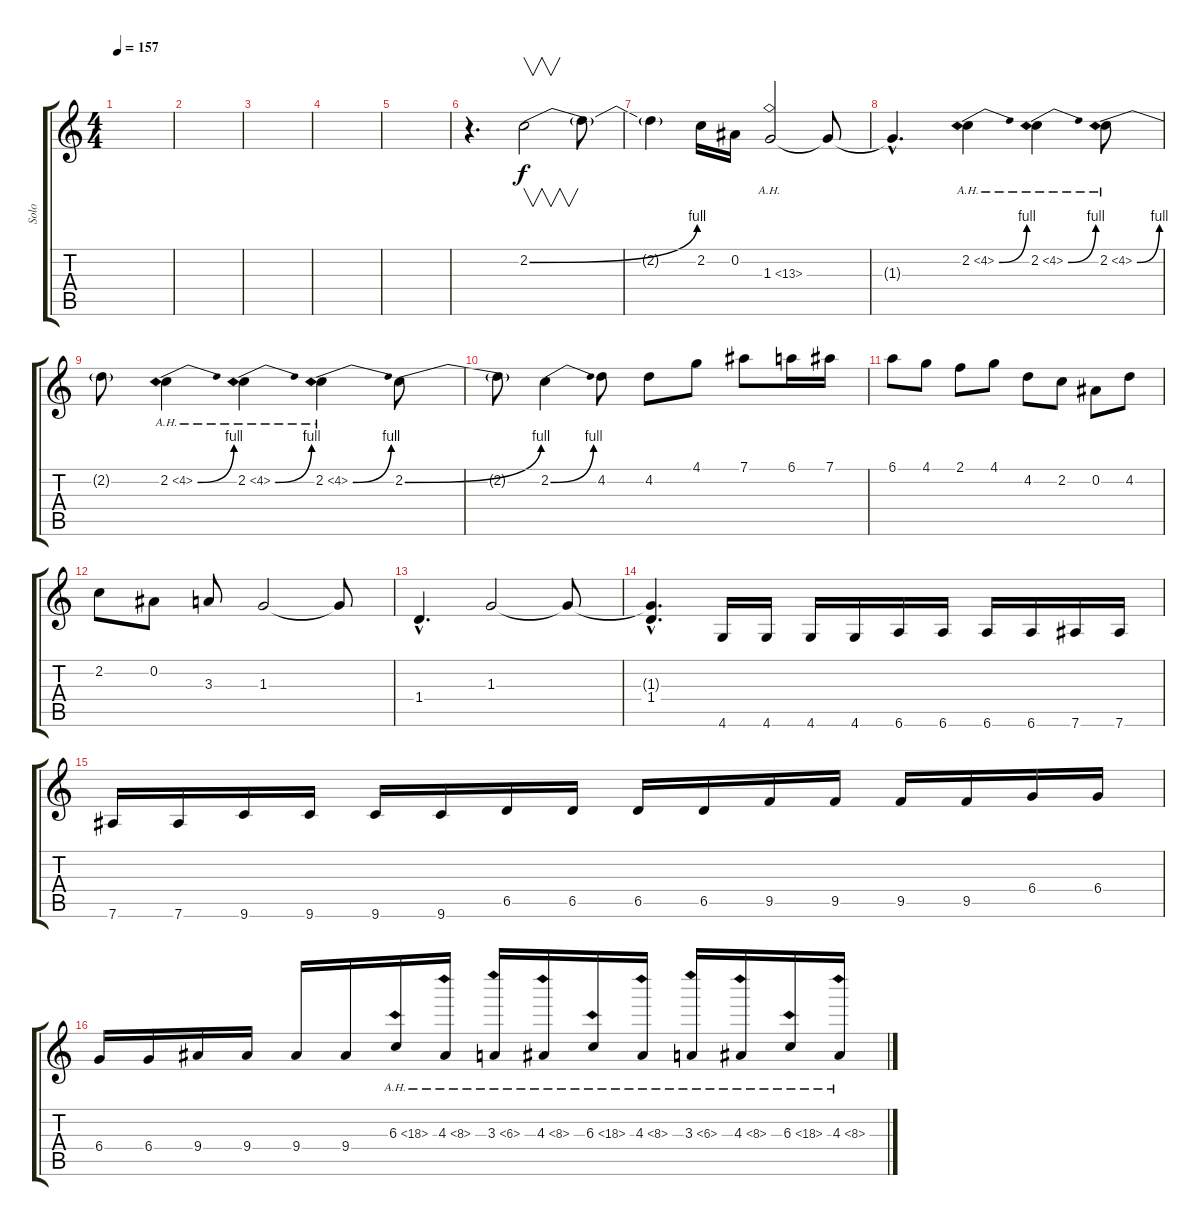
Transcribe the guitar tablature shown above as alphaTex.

\track ("Solo" "Solo") {instrument distortionguitar}
\staff {score tabs}
\tuning (Eb4 Bb3 Gb3 Db3 Ab2 Eb2) {hide}
\ts (4 4)
\tempo 157
\clef g2
\ks c
|
|
|
|
|
r.4{d} 2.2{be (bend 0 0 60 4)}.2{v} 2.2{t}.8 |
2.2{t}.4 2.2.16 0.2.16 1.3{ah 12}.2 1.3{t}.8 |
1.3{hac t}.4{d} 2.2{be (bend 0 0 60 4) ah 2}.4 2.2{be (bend 0 0 60 4) ah 2}.4 2.2{be (bend 0 0 60 4) ah 2}.8 |
2.2{t}.8 2.2{be (bend 0 0 60 4) ah 2}.4 2.2{be (bend 0 0 60 4) ah 2}.4 2.2{be (bend 0 0 60 4) ah 2}.4 2.2{be (bend 0 0 60 4)}.8 |
2.2{t}.8 2.2{be (bend 0 0 60 4)}.4 4.2.8 4.2.8 4.1.8 7.1.8 6.1.16 7.1.16 |
6.1.8 4.1.8 2.1.8 4.1.8 4.2.8 2.2.8 0.2.8 4.2.8 |
2.2.8 0.2.8 3.3.8 1.3.2 1.3{t}.8 |
1.4{hac}.4{d} 1.3.2 1.3{t}.8 |
(1.3{hac t} 1.4{hac}).4{d} 4.6.16 4.6.16 4.6.16 4.6.16 6.6.16 6.6.16 6.6.16 6.6.16 7.6.16 7.6.16 |
7.6.16 7.6.16 9.6.16 9.6.16 9.6.16 9.6.16 6.5.16 6.5.16 6.5.16 6.5.16 9.5.16 9.5.16 9.5.16 9.5.16 6.4.16 6.4.16 |
6.4.16 6.4.16 9.4.16 9.4.16 9.4.16 9.4.16 6.3{ah 12}.16 4.3{ah 4}.16 3.3{ah 3}.16 4.3{ah 4}.16 6.3{ah 12}.16 4.3{ah 4}.16 3.3{ah 3}.16 4.3{ah 4}.16 6.3{ah 12}.16 4.3{ah 4}.16
